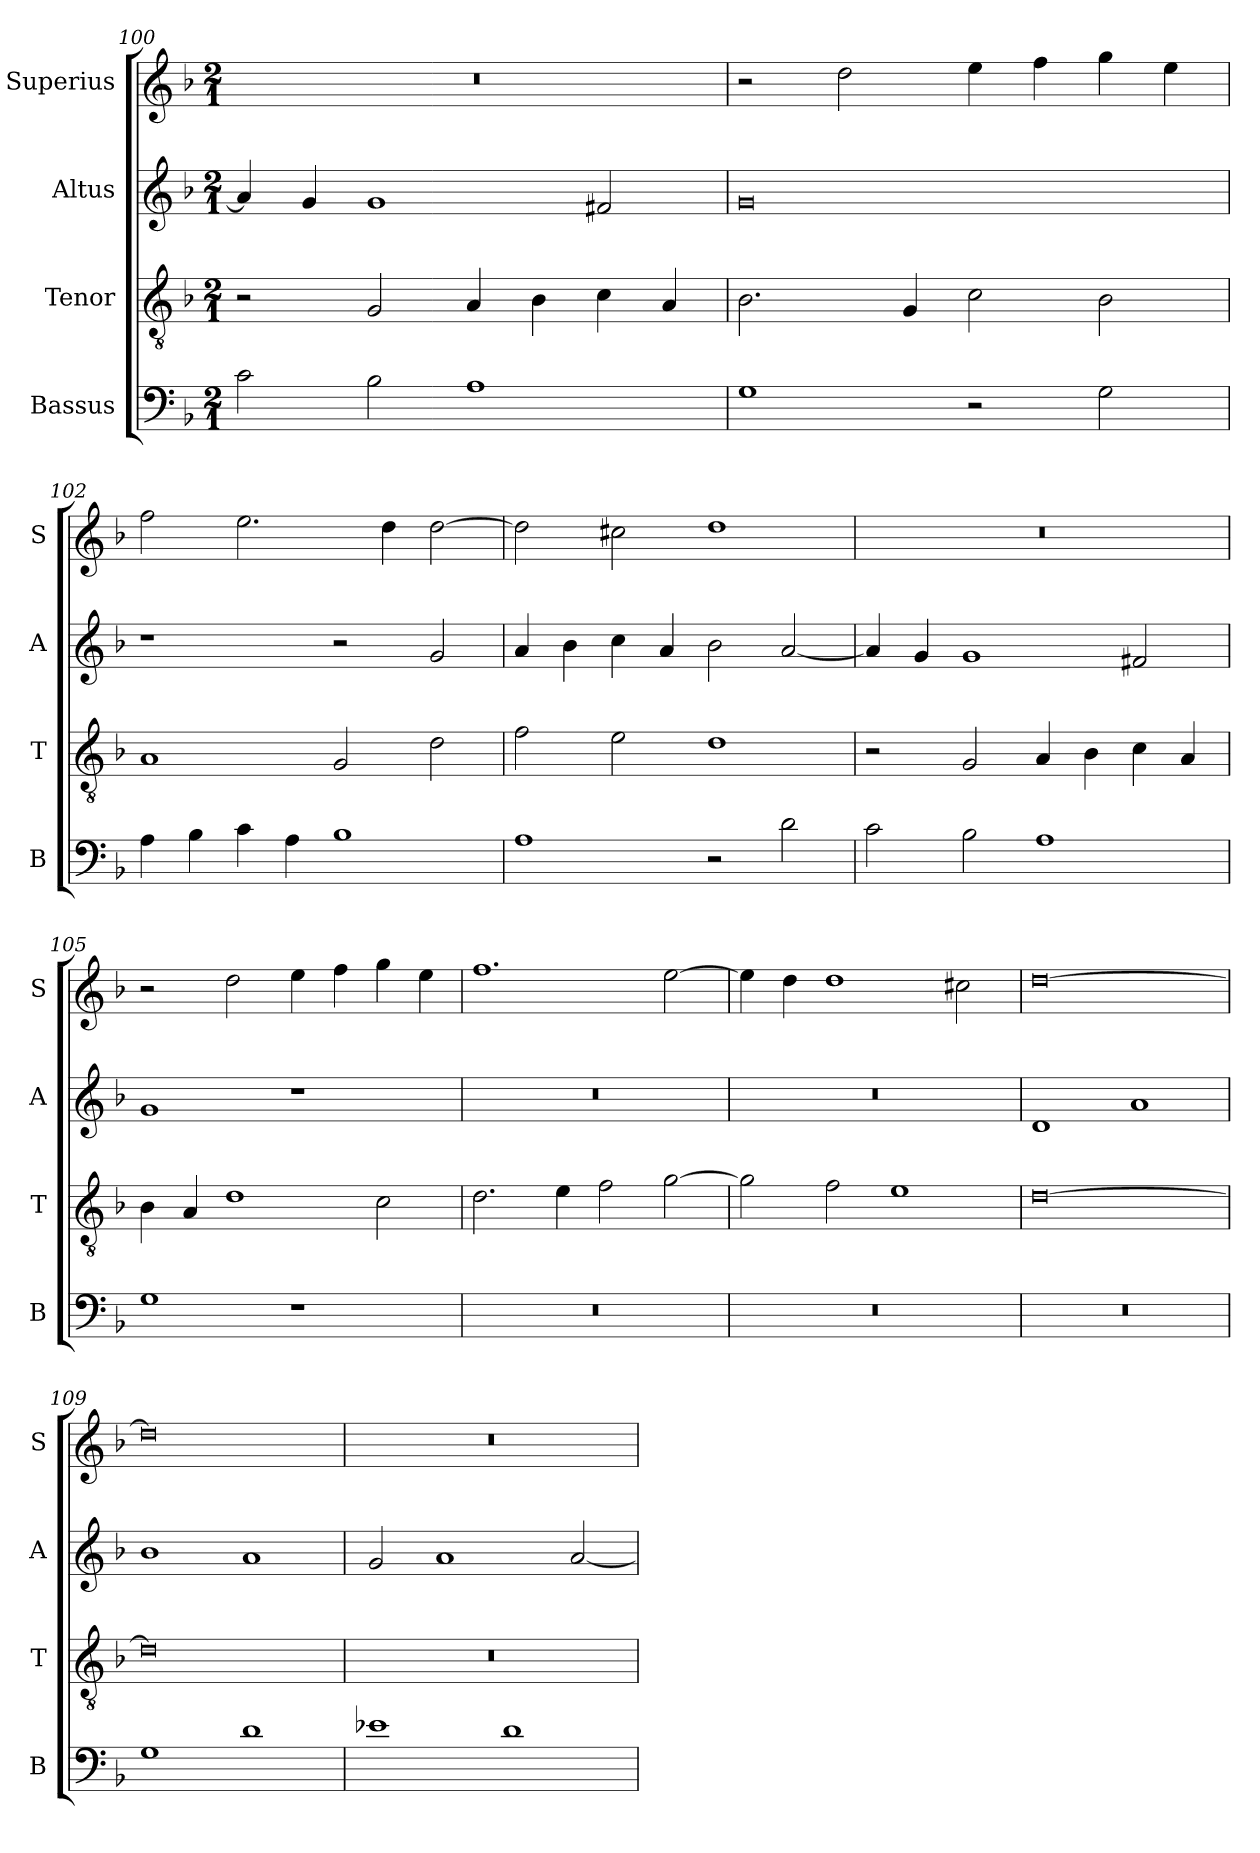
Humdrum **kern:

**kern	**kern	**kern	**kern
*part4	*part3	*part2	*part1
*staff4	*staff3	*staff2	*staff1
*I"Bassus	*I"Tenor	*I"Altus	*I"Superius
*I'B	*I'T	*I'A	*I'S
*clefF4	*clefGv2	*clefG2	*clefG2
*k[b-]	*k[b-]	*k[b-]	*k[b-]
*F:	*F:	*F:	*F:
*M2/1	*M2/1	*M2/1	*M2/1
=100	=100	=100	=100
2c	2r	4a]	0r
.	.	4g	.
2B-	2G	1g	.
1A	4A	.	.
.	4B-	.	.
.	4c	2f#X	.
.	4A	.	.
=101	=101	=101	=101
1G	2.B-	0g	2r
.	.	.	2dd
.	4G	.	.
2r	2c	.	4ee
.	.	.	4ff
2G	2B-	.	4gg
.	.	.	4ee
=102	=102	=102	=102
4A	1A	1r	2ff
4B-	.	.	.
4c	.	.	2.ee
4A	.	.	.
1B-	2G	2r	.
.	.	.	4dd
.	2d	2g	[2dd
=103	=103	=103	=103
1A	2f	4a	2dd]
.	.	4b-	.
.	2e	4cc	2cc#X
.	.	4a	.
2r	1d	2b-	1dd
2d	.	[2a	.
=104	=104	=104	=104
2c	2r	4a]	0r
.	.	4g	.
2B-	2G	1g	.
1A	4A	.	.
.	4B-	.	.
.	4c	2f#X	.
.	4A	.	.
=105	=105	=105	=105
1G	4B-	1g	2r
.	4A	.	.
.	1d	.	2dd
1r	.	1r	4ee
.	.	.	4ff
.	2c	.	4gg
.	.	.	4ee
=106	=106	=106	=106
0r	2.d	0r	1.ff
.	4e	.	.
.	2f	.	.
.	[2g	.	[2ee
=107	=107	=107	=107
0r	2g]	0r	4ee]
.	.	.	4dd
.	2f	.	1dd
.	1e	.	.
.	.	.	2cc#X
=108	=108	=108	=108
0r	[0d	1d	[0dd
.	.	1a	.
=109	=109	=109	=109
1G	0d]	1b-	0dd]
1d	.	1a	.
=110	=110	=110	=110
1e-X	0r	2g	0r
.	.	1a	.
1d	.	.	.
.	.	[2a	.
=	=	=	=
*-	*-	*-	*-
